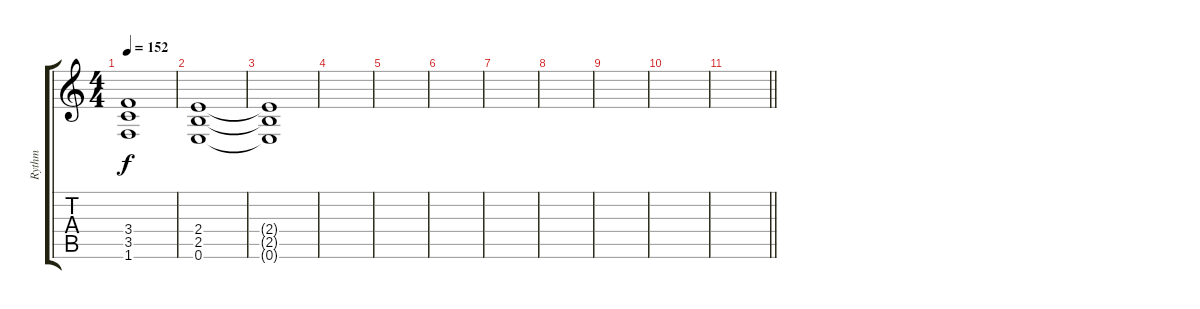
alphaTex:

\track ("Rythm" "Rythm") {instrument overdrivenguitar}
\staff {score tabs}
\tuning (E4 B3 G3 D3 A2 E2) {hide}
\ts (4 4)
\tempo 152
\clef g2
\ks c
(3.4{t} 3.5{t} 1.6{t}).1{dy f} |
(2.4 2.5 0.6).1 |
(2.4{t} 2.5{t} 0.6{t}).1 |
|
|
|
|
|
|
|
\barLineRight lightlight
